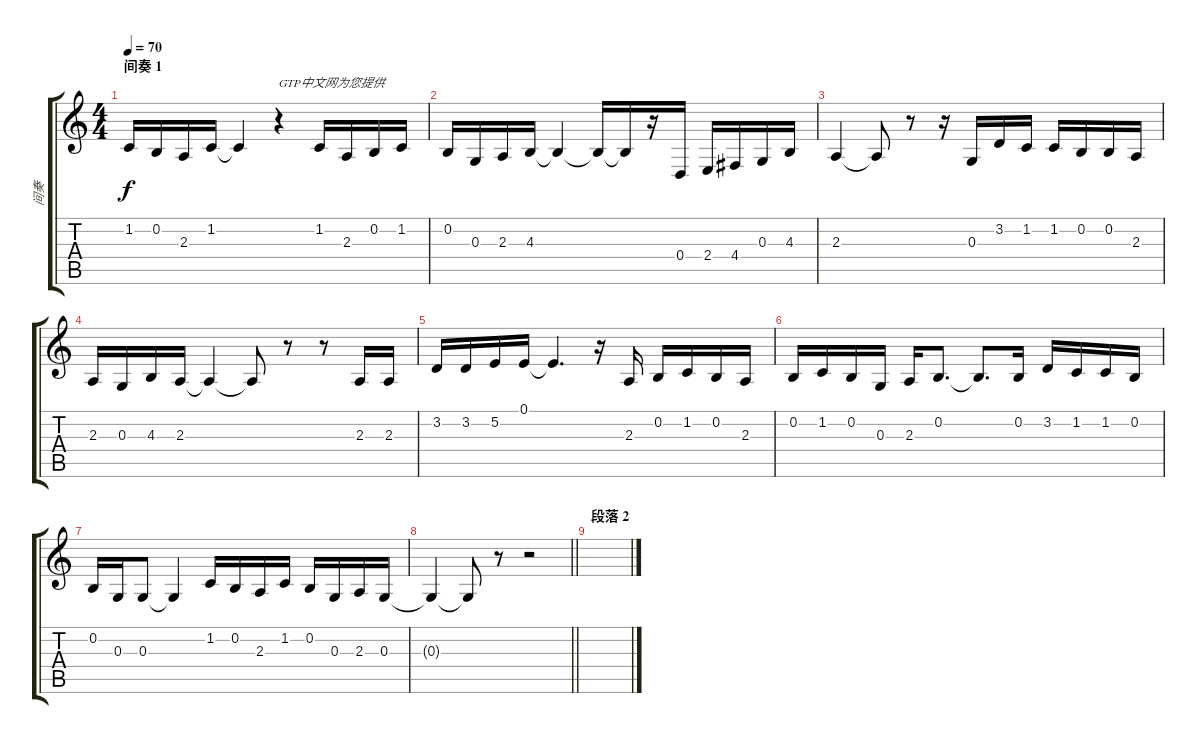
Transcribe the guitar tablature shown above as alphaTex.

\track ("间奏" "间奏") {instrument stringensemble1}
\staff {score tabs}
\tuning (E4 B3 G3 D3 A2 E2) {hide}
\ts (4 4)
\section ("" "间奏 1")
\tempo 70
\clef g2
\ks c
1.2.16{dy f} 0.2.16 2.3.16 1.2.16 1.2{t}.4 r.4{txt "GTP中文网为您提供"} 1.2.16 2.3.16 0.2.16 1.2.16 |
0.2.16 0.3.16 2.3.16 4.3.16 4.3{t}.4 4.3{t}.16 4.3{t}.16 r.16 0.4.16 2.4.16 4.4.16 0.3.16 4.3.16 |
2.3.4 2.3{t}.8 r.8 r.16 0.3.16 3.2.16 1.2.16 1.2.16 0.2.16 0.2.16 2.3.16 |
2.3.16 0.3.16 4.3.16 2.3.16 2.3{t}.4 2.3{t}.8 r.8 r.8 2.3.16 2.3.16 |
3.2.16 3.2.16 5.2.16 0.1.16 0.1{t}.4{d} r.16 2.3.16 0.2.16 1.2.16 0.2.16 2.3.16 |
0.2.16 1.2.16 0.2.16 0.3.16 2.3.16 0.2.8{d} 0.2{t}.8{d} 0.2.16 3.2.16 1.2.16 1.2.16 0.2.16 |
0.2.16 0.3.16 0.3.8 0.3{t}.4 1.2.16 0.2.16 2.3.16 1.2.16 0.2.16 0.3.16 2.3.16 0.3.16 |
\barLineRight lightlight
0.3{t}.4 0.3{t}.8 r.8 r.2 |
\section ("" "段落 2")
